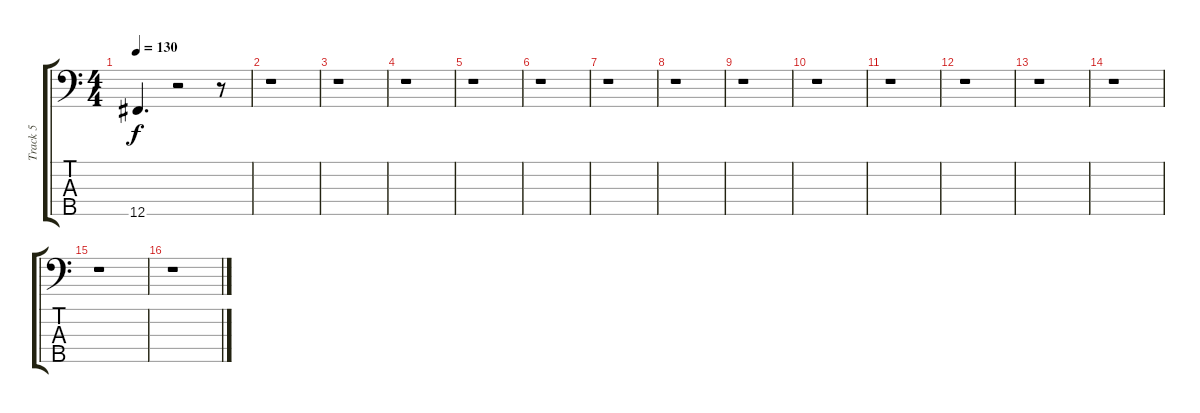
\track ("Track 5" "Track 5") {instrument fretlessbass}
\staff {score tabs}
\tuning (D2 A1 E1 B0 Gb0) {hide}
\ts (4 4)
\tempo 130
\clef f4
\ks c
12.5.4{d dy f} r.2 r.8 |
r.1 |
r.1 |
r.1 |
r.1 |
r.1 |
r.1 |
r.1 |
r.1 |
r.1 |
r.1 |
r.1 |
r.1 |
r.1 |
r.1 |
r.1
